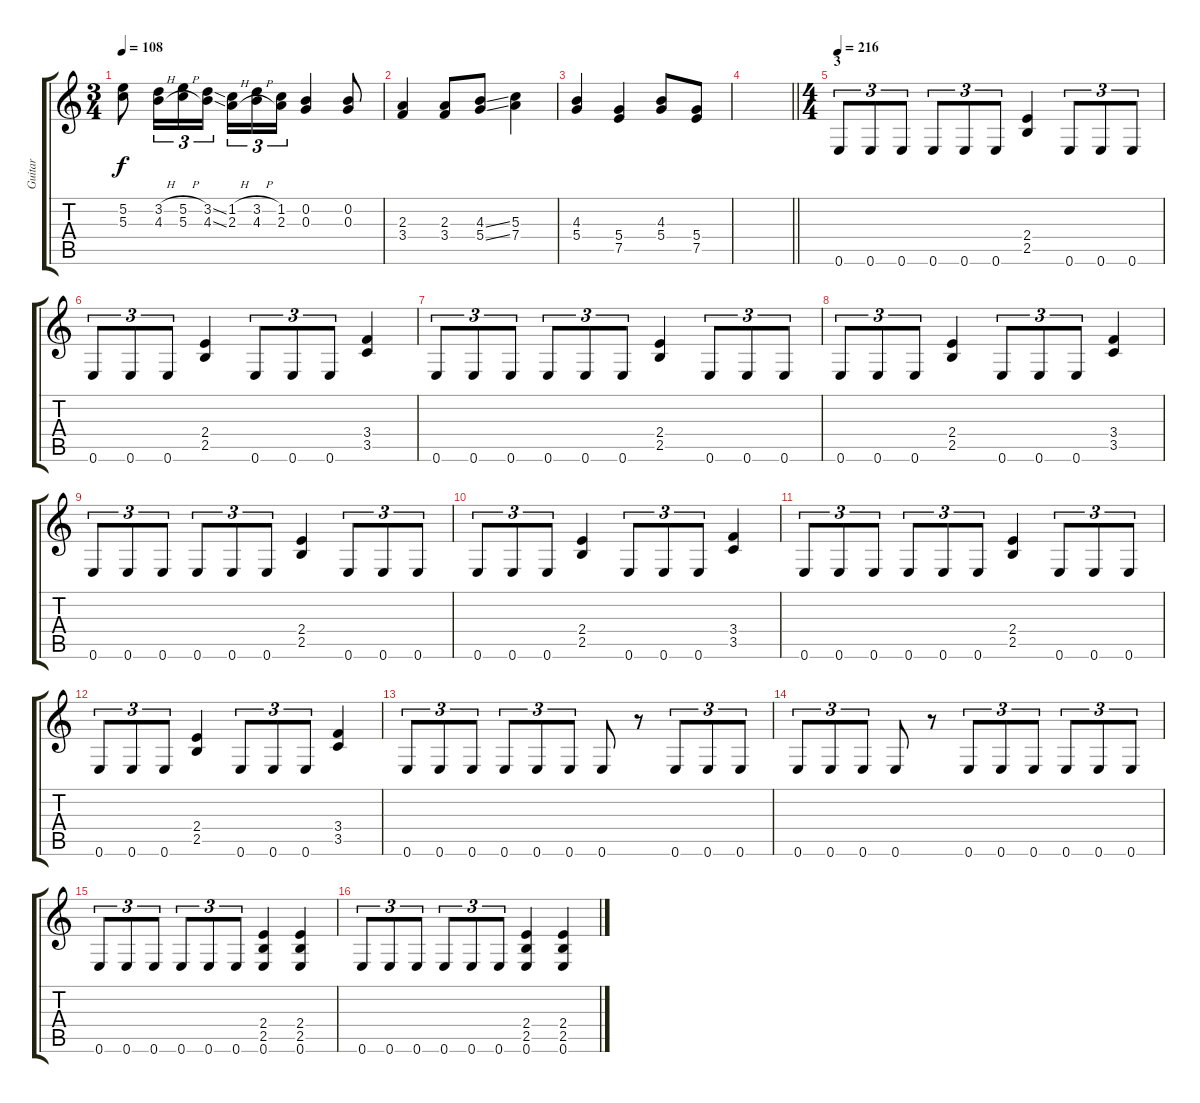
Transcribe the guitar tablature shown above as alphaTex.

\track ("Guitar" "Guitar") {instrument acousticguitarsteel}
\staff {score tabs}
\tuning (E4 B3 G3 D3 A2 E2) {hide}
\ts (3 4)
\tempo 108
\clef g2
\ks c
(5.2 5.3).8{dy f} (3.2{h} 4.3{h}).16{tu (3 2)} (5.2{h} 5.3{h}).16{tu (3 2)} (3.2{ss} 4.3{ss}).16{tu (3 2)} (1.2{h} 2.3{h}).16{tu (3 2)} (3.2{h} 4.3{h}).16{tu (3 2)} (1.2 2.3).16{tu (3 2)} (0.2 0.3).4 (0.2 0.3).8 |
(2.3 3.4).4 (2.3 3.4).8 (4.3{ss} 5.4{ss}).8 (5.3 7.4).4 |
(4.3 5.4).4 (5.4 7.5).4 (4.3 5.4).8 (5.4 7.5).8 |
\barLineRight lightlight
|
\ts (4 4)
\section ("" "3")
\tempo 216
0.6.8{tu (3 2) instrument overdrivenguitar} 0.6.8{tu (3 2)} 0.6.8{tu (3 2)} 0.6.8{tu (3 2)} 0.6.8{tu (3 2)} 0.6.8{tu (3 2)} (2.4 2.5).4 0.6.8{tu (3 2)} 0.6.8{tu (3 2)} 0.6.8{tu (3 2)} |
0.6.8{tu (3 2)} 0.6.8{tu (3 2)} 0.6.8{tu (3 2)} (2.4 2.5).4 0.6.8{tu (3 2)} 0.6.8{tu (3 2)} 0.6.8{tu (3 2)} (3.4 3.5).4 |
0.6.8{tu (3 2)} 0.6.8{tu (3 2)} 0.6.8{tu (3 2)} 0.6.8{tu (3 2)} 0.6.8{tu (3 2)} 0.6.8{tu (3 2)} (2.4 2.5).4 0.6.8{tu (3 2)} 0.6.8{tu (3 2)} 0.6.8{tu (3 2)} |
0.6.8{tu (3 2)} 0.6.8{tu (3 2)} 0.6.8{tu (3 2)} (2.4 2.5).4 0.6.8{tu (3 2)} 0.6.8{tu (3 2)} 0.6.8{tu (3 2)} (3.4 3.5).4 |
0.6.8{tu (3 2)} 0.6.8{tu (3 2)} 0.6.8{tu (3 2)} 0.6.8{tu (3 2)} 0.6.8{tu (3 2)} 0.6.8{tu (3 2)} (2.4 2.5).4 0.6.8{tu (3 2)} 0.6.8{tu (3 2)} 0.6.8{tu (3 2)} |
0.6.8{tu (3 2)} 0.6.8{tu (3 2)} 0.6.8{tu (3 2)} (2.4 2.5).4 0.6.8{tu (3 2)} 0.6.8{tu (3 2)} 0.6.8{tu (3 2)} (3.4 3.5).4 |
0.6.8{tu (3 2)} 0.6.8{tu (3 2)} 0.6.8{tu (3 2)} 0.6.8{tu (3 2)} 0.6.8{tu (3 2)} 0.6.8{tu (3 2)} (2.4 2.5).4 0.6.8{tu (3 2)} 0.6.8{tu (3 2)} 0.6.8{tu (3 2)} |
0.6.8{tu (3 2)} 0.6.8{tu (3 2)} 0.6.8{tu (3 2)} (2.4 2.5).4 0.6.8{tu (3 2)} 0.6.8{tu (3 2)} 0.6.8{tu (3 2)} (3.4 3.5).4 |
0.6.8{tu (3 2)} 0.6.8{tu (3 2)} 0.6.8{tu (3 2)} 0.6.8{tu (3 2)} 0.6.8{tu (3 2)} 0.6.8{tu (3 2)} 0.6.8 r.8 0.6.8{tu (3 2)} 0.6.8{tu (3 2)} 0.6.8{tu (3 2)} |
0.6.8{tu (3 2)} 0.6.8{tu (3 2)} 0.6.8{tu (3 2)} 0.6.8 r.8 0.6.8{tu (3 2)} 0.6.8{tu (3 2)} 0.6.8{tu (3 2)} 0.6.8{tu (3 2)} 0.6.8{tu (3 2)} 0.6.8{tu (3 2)} |
0.6.8{tu (3 2)} 0.6.8{tu (3 2)} 0.6.8{tu (3 2)} 0.6.8{tu (3 2)} 0.6.8{tu (3 2)} 0.6.8{tu (3 2)} (2.4 2.5 0.6).4 (2.4 2.5 0.6).4 |
0.6.8{tu (3 2)} 0.6.8{tu (3 2)} 0.6.8{tu (3 2)} 0.6.8{tu (3 2)} 0.6.8{tu (3 2)} 0.6.8{tu (3 2)} (2.4 2.5 0.6).4 (2.4 2.5 0.6).4
